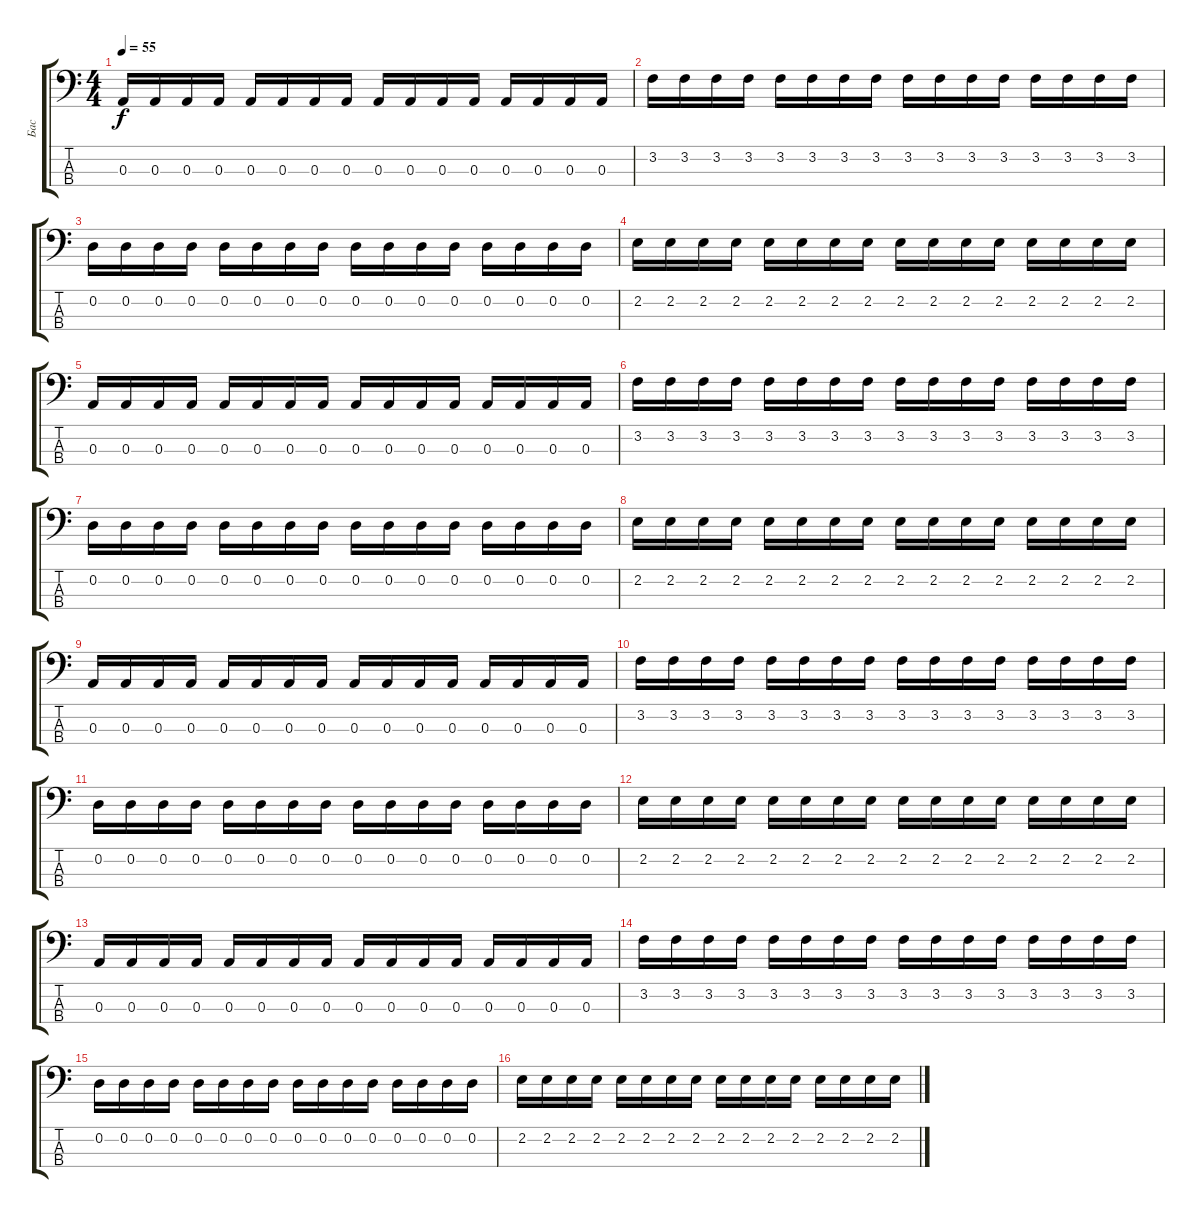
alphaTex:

\track ("Бас" "Бас") {instrument electricbassfinger}
\staff {score tabs}
\tuning (G2 D2 A1 E1) {hide}
\ts (4 4)
\tempo 55
\clef f4
\ks c
0.3.16{dy f} 0.3.16 0.3.16 0.3.16 0.3.16 0.3.16 0.3.16 0.3.16 0.3.16 0.3.16 0.3.16 0.3.16 0.3.16 0.3.16 0.3.16 0.3.16 |
3.2.16 3.2.16 3.2.16 3.2.16 3.2.16 3.2.16 3.2.16 3.2.16 3.2.16 3.2.16 3.2.16 3.2.16 3.2.16 3.2.16 3.2.16 3.2.16 |
0.2.16 0.2.16 0.2.16 0.2.16 0.2.16 0.2.16 0.2.16 0.2.16 0.2.16 0.2.16 0.2.16 0.2.16 0.2.16 0.2.16 0.2.16 0.2.16 |
2.2.16 2.2.16 2.2.16 2.2.16 2.2.16 2.2.16 2.2.16 2.2.16 2.2.16 2.2.16 2.2.16 2.2.16 2.2.16 2.2.16 2.2.16 2.2.16 |
0.3.16 0.3.16 0.3.16 0.3.16 0.3.16 0.3.16 0.3.16 0.3.16 0.3.16 0.3.16 0.3.16 0.3.16 0.3.16 0.3.16 0.3.16 0.3.16 |
3.2.16 3.2.16 3.2.16 3.2.16 3.2.16 3.2.16 3.2.16 3.2.16 3.2.16 3.2.16 3.2.16 3.2.16 3.2.16 3.2.16 3.2.16 3.2.16 |
0.2.16 0.2.16 0.2.16 0.2.16 0.2.16 0.2.16 0.2.16 0.2.16 0.2.16 0.2.16 0.2.16 0.2.16 0.2.16 0.2.16 0.2.16 0.2.16 |
2.2.16 2.2.16 2.2.16 2.2.16 2.2.16 2.2.16 2.2.16 2.2.16 2.2.16 2.2.16 2.2.16 2.2.16 2.2.16 2.2.16 2.2.16 2.2.16 |
0.3.16 0.3.16 0.3.16 0.3.16 0.3.16 0.3.16 0.3.16 0.3.16 0.3.16 0.3.16 0.3.16 0.3.16 0.3.16 0.3.16 0.3.16 0.3.16 |
3.2.16 3.2.16 3.2.16 3.2.16 3.2.16 3.2.16 3.2.16 3.2.16 3.2.16 3.2.16 3.2.16 3.2.16 3.2.16 3.2.16 3.2.16 3.2.16 |
0.2.16 0.2.16 0.2.16 0.2.16 0.2.16 0.2.16 0.2.16 0.2.16 0.2.16 0.2.16 0.2.16 0.2.16 0.2.16 0.2.16 0.2.16 0.2.16 |
2.2.16 2.2.16 2.2.16 2.2.16 2.2.16 2.2.16 2.2.16 2.2.16 2.2.16 2.2.16 2.2.16 2.2.16 2.2.16 2.2.16 2.2.16 2.2.16 |
0.3.16 0.3.16 0.3.16 0.3.16 0.3.16 0.3.16 0.3.16 0.3.16 0.3.16 0.3.16 0.3.16 0.3.16 0.3.16 0.3.16 0.3.16 0.3.16 |
3.2.16 3.2.16 3.2.16 3.2.16 3.2.16 3.2.16 3.2.16 3.2.16 3.2.16 3.2.16 3.2.16 3.2.16 3.2.16 3.2.16 3.2.16 3.2.16 |
0.2.16 0.2.16 0.2.16 0.2.16 0.2.16 0.2.16 0.2.16 0.2.16 0.2.16 0.2.16 0.2.16 0.2.16 0.2.16 0.2.16 0.2.16 0.2.16 |
2.2.16 2.2.16 2.2.16 2.2.16 2.2.16 2.2.16 2.2.16 2.2.16 2.2.16 2.2.16 2.2.16 2.2.16 2.2.16 2.2.16 2.2.16 2.2.16
